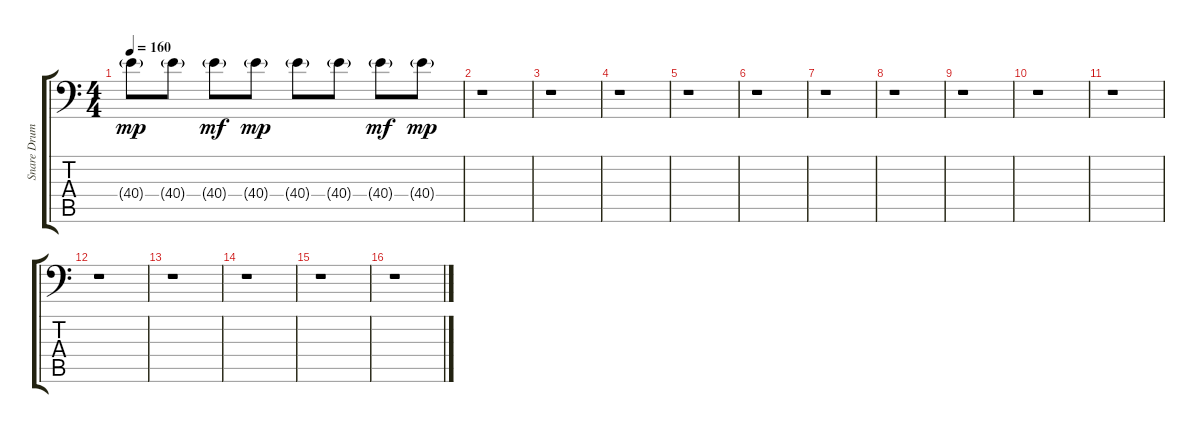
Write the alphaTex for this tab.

\track ("Snare Drum" "Snare Drum") {instrument acousticgrandpiano}
\staff {score tabs}
\tuning (C-1 C-1 C-1 C-1 C-1 C-1) {hide}
\ts (4 4)
\tempo 160
\clef f4
\ks c
40.4{g}.8{dy mp} 40.4{g}.8 40.4{g}.8{dy mf} 40.4{g}.8{dy mp} 40.4{g}.8 40.4{g}.8 40.4{g}.8{dy mf} 40.4{g}.8{dy mp} |
r.1 |
r.1 |
r.1 |
r.1 |
r.1 |
r.1 |
r.1 |
r.1 |
r.1 |
r.1 |
r.1 |
r.1 |
r.1 |
r.1 |
r.1
